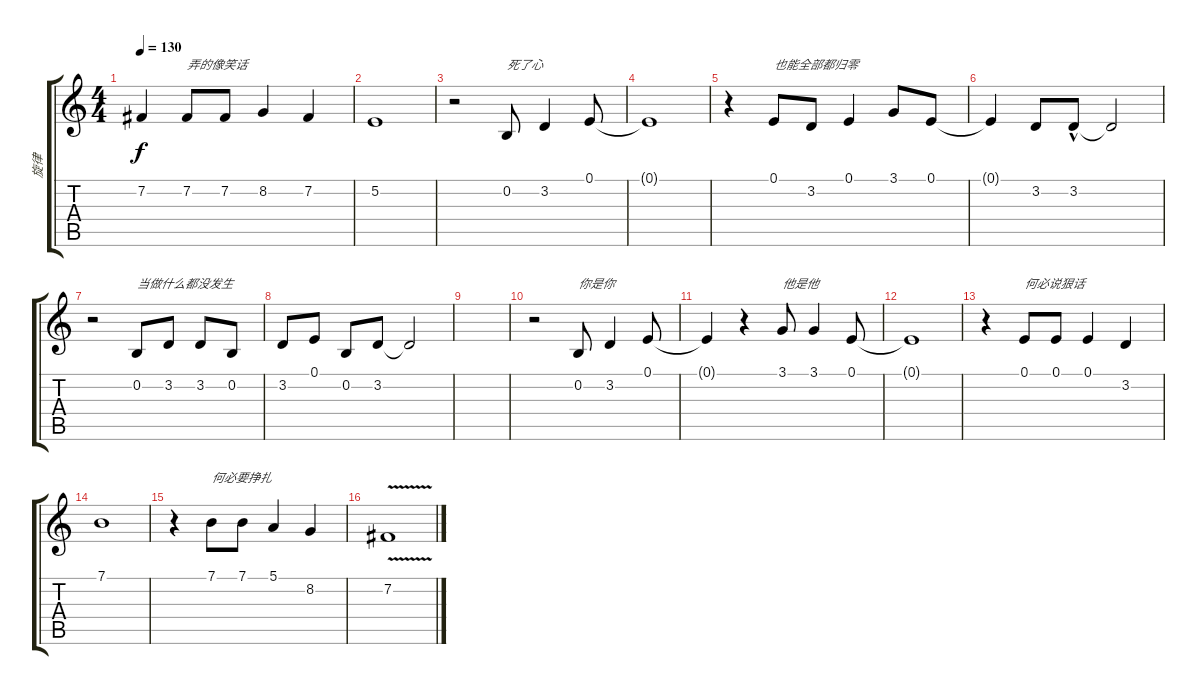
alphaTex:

\track ("旋律" "旋律") {instrument electricgrandpiano}
\staff {score tabs}
\tuning (E4 B3 G3 D3 A2 E2) {hide}
\ts (4 4)
\tempo 130
\clef g2
\ks c
7.2{t}.4{dy f} 7.2.8{txt "弄的像笑话"} 7.2.8 8.2.4 7.2.4 |
5.2.1 |
r.2 0.2.8{txt "死了心"} 3.2.4 0.1.8 |
0.1{t}.1 |
r.4 0.1.8{txt "也能全部都归零"} 3.2.8 0.1.4 3.1.8 0.1.8 |
0.1{t}.4 3.2.8 3.2{hac}.8 3.2{t}.2 |
r.2 0.2.8{txt "当做什么都没发生"} 3.2.8 3.2.8 0.2.8 |
3.2.8 0.1.8 0.2.8 3.2.8 3.2{t}.2 |
|
r.2 0.2.8{txt "你是你"} 3.2.4 0.1.8 |
0.1{t}.4 r.4 3.1.8{txt "他是他"} 3.1.4 0.1.8 |
0.1{t}.1 |
r.4 0.1.8{txt "何必说狠话"} 0.1.8 0.1.4 3.2.4 |
7.1.1 |
r.4 7.1.8{txt "何必要挣扎"} 7.1.8 5.1.4 8.2.4 |
7.2{v}.1
